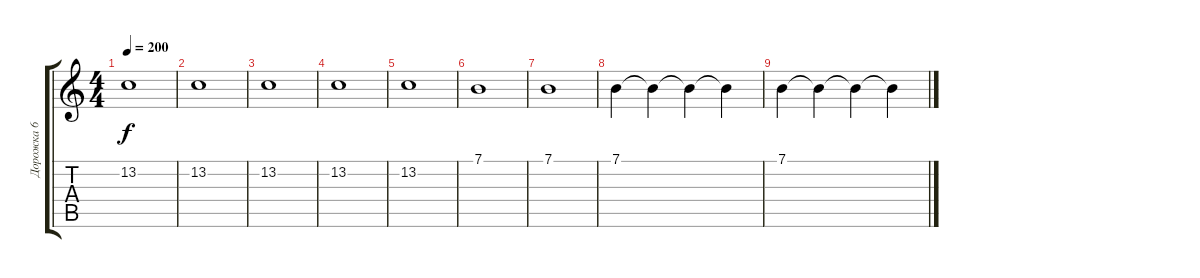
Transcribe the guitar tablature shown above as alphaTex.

\track ("Дорожка 6" "Дорожка 6") {instrument stringensemble1}
\staff {score tabs}
\tuning (E4 B3 G3 D3 A2 E2) {hide}
\ts (4 4)
\tempo 200
\clef g2
\ks c
13.2.1{dy f} |
13.2.1 |
13.2.1 |
13.2.1 |
13.2.1 |
7.1.1 |
7.1.1 |
7.1.4 7.1{t}.4 7.1{t}.4 7.1{t}.4 |
7.1.4 7.1{t}.4 7.1{t}.4 7.1{t}.4
